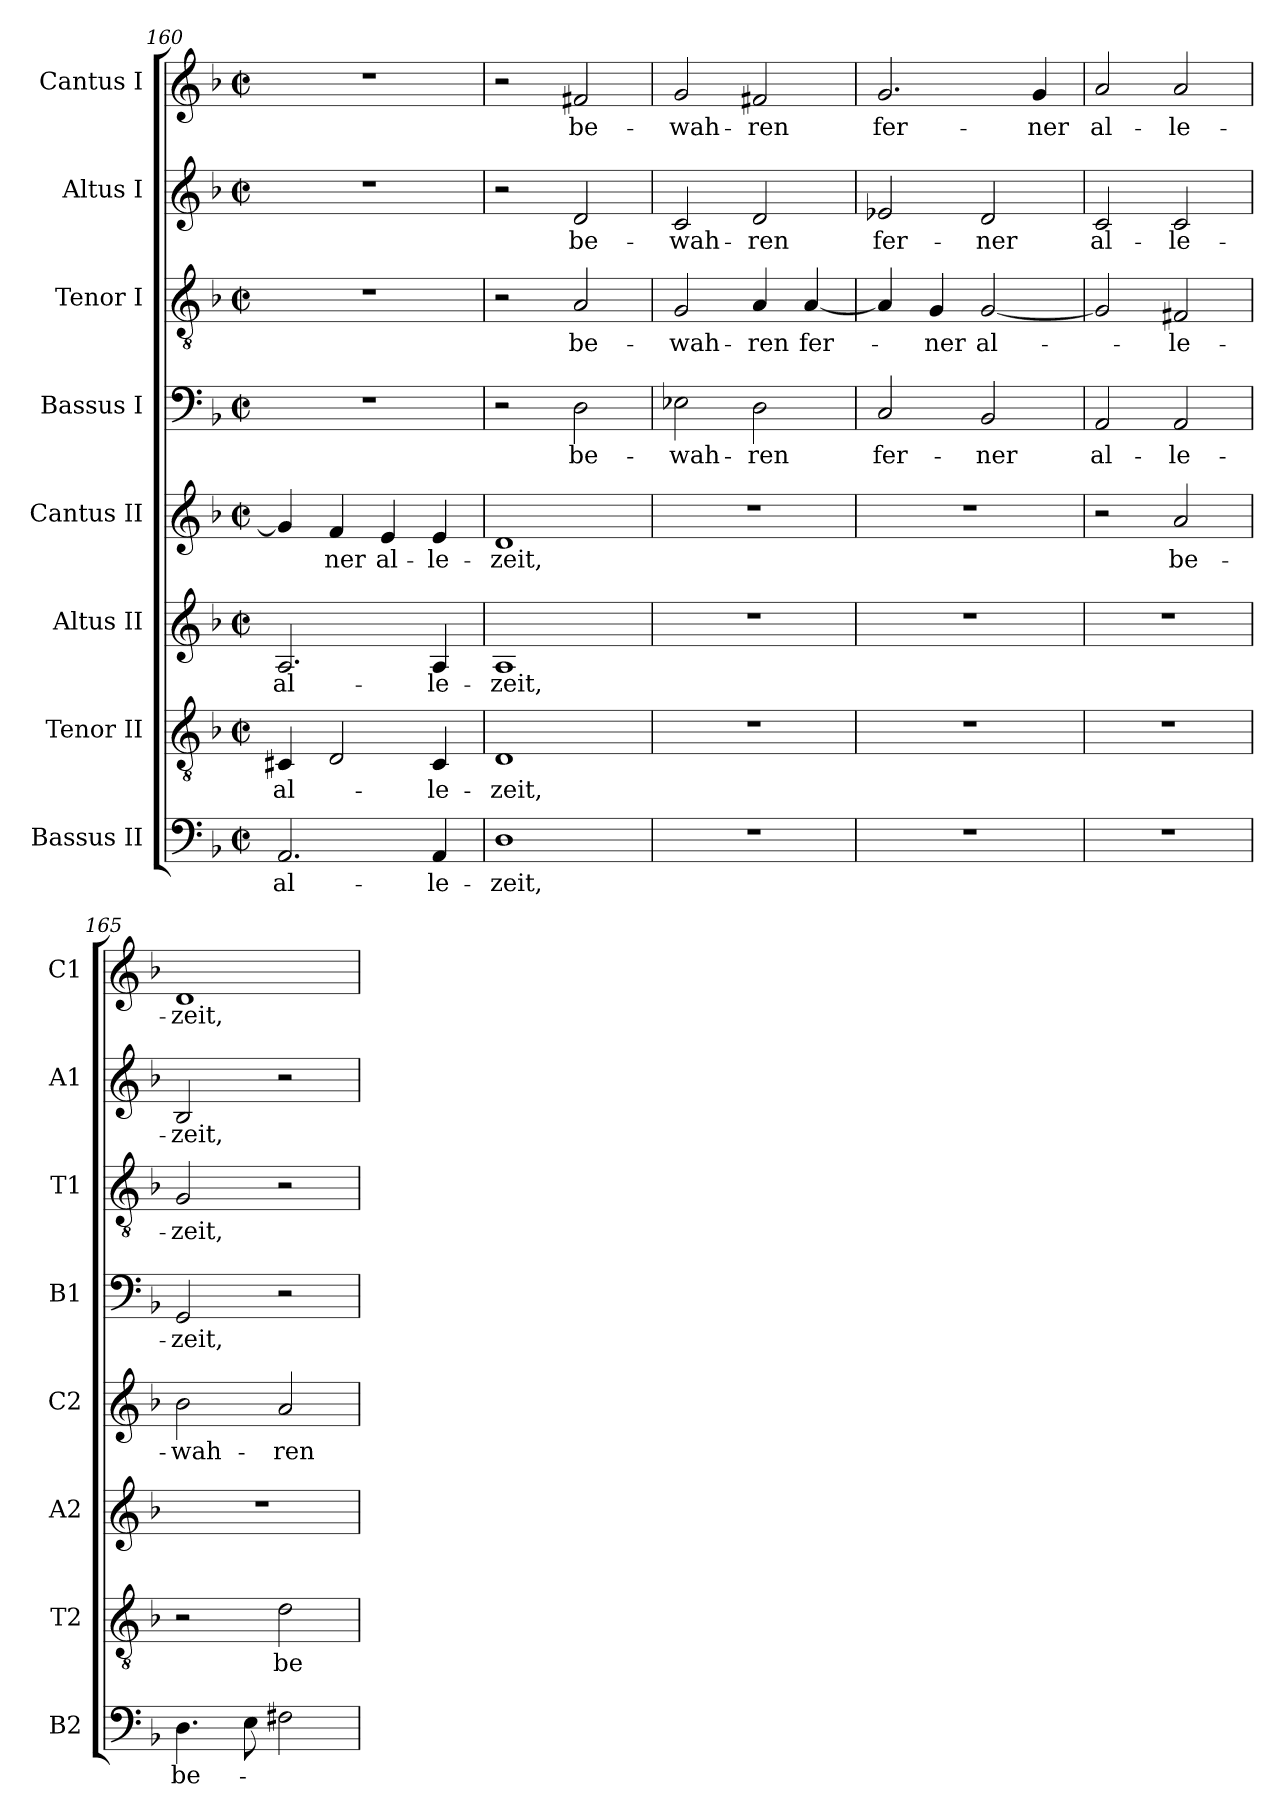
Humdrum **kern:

**kern	**text	**kern	**text	**kern	**text	**kern	**text	**kern	**text	**kern	**text	**kern	**text	**kern	**text
*part8	*part8	*part7	*part7	*part6	*part6	*part5	*part5	*part4	*part4	*part3	*part3	*part2	*part2	*part1	*part1
*staff8	*staff8	*staff7	*staff7	*staff6	*staff6	*staff5	*staff5	*staff4	*staff4	*staff3	*staff3	*staff2	*staff2	*staff1	*staff1
*I"Bassus II	*	*I"Tenor II	*	*I"Altus II	*	*I"Cantus II	*	*I"Bassus I	*	*I"Tenor I	*	*I"Altus I	*	*I"Cantus I	*
*I'B2	*	*I'T2	*	*I'A2	*	*I'C2	*	*I'B1	*	*I'T1	*	*I'A1	*	*I'C1	*
*clefF4	*	*clefGv2	*	*clefG2	*	*clefG2	*	*clefF4	*	*clefGv2	*	*clefG2	*	*clefG2	*
*k[b-]	*	*k[b-]	*	*k[b-]	*	*k[b-]	*	*k[b-]	*	*k[b-]	*	*k[b-]	*	*k[b-]	*
*F:	*	*F:	*	*F:	*	*F:	*	*F:	*	*F:	*	*F:	*	*F:	*
*M2/2	*	*M2/2	*	*M2/2	*	*M2/2	*	*M2/2	*	*M2/2	*	*M2/2	*	*M2/2	*
*met(c|)	*	*met(c|)	*	*met(c|)	*	*met(c|)	*	*met(c|)	*	*met(c|)	*	*met(c|)	*	*met(c|)	*
=160	=160	=160	=160	=160	=160	=160	=160	=160	=160	=160	=160	=160	=160	=160	=160
!	!LO:LY:b	!	!	!	!	!	!	!	!	!	!	!	!	!	!
!	!	!	!LO:LY:b	!	!	!	!	!	!	!	!	!	!	!	!
!	!	!	!	!	!LO:LY:b	!	!	!	!	!	!	!	!	!	!
2.AA/	al-	4C#X/	al-	2.A/	al-	4g/]	.	1r	.	1r	.	1r	.	1r	.
!	!	!	!	!	!	!	!LO:LY:b	!	!	!	!	!	!	!	!
.	.	2D/	.	.	.	4f/	-ner	.	.	.	.	.	.	.	.
!	!	!	!	!	!	!	!LO:LY:b	!	!	!	!	!	!	!	!
.	.	.	.	.	.	4e/	al-	.	.	.	.	.	.	.	.
!	!LO:LY:b	!	!	!	!	!	!	!	!	!	!	!	!	!	!
!	!	!	!LO:LY:b	!	!	!	!	!	!	!	!	!	!	!	!
!	!	!	!	!	!LO:LY:b	!	!	!	!	!	!	!	!	!	!
!	!	!	!	!	!	!	!LO:LY:b	!	!	!	!	!	!	!	!
4AA/	-le-	4C#/	-le-	4A/	-le-	4e/	-le-	.	.	.	.	.	.	.	.
=161	=161	=161	=161	=161	=161	=161	=161	=161	=161	=161	=161	=161	=161	=161	=161
!	!LO:LY:b	!	!	!	!	!	!	!	!	!	!	!	!	!	!
!	!	!	!LO:LY:b	!	!	!	!	!	!	!	!	!	!	!	!
!	!	!	!	!	!LO:LY:b	!	!	!	!	!	!	!	!	!	!
!	!	!	!	!	!	!	!LO:LY:b	!	!	!	!	!	!	!	!
1D	-zeit,	1D	-zeit,	1A	-zeit,	1d	-zeit,	2r	.	2r	.	2r	.	2r	.
!	!	!	!	!	!	!	!	!	!LO:LY:b	!	!	!	!	!	!
!	!	!	!	!	!	!	!	!	!	!	!LO:LY:b	!	!	!	!
!	!	!	!	!	!	!	!	!	!	!	!	!	!LO:LY:b	!	!
!	!	!	!	!	!	!	!	!	!	!	!	!	!	!	!LO:LY:b
.	.	.	.	.	.	.	.	2D\	be-	2A/	be-	2d/	be-	2f#X/	be-
=162	=162	=162	=162	=162	=162	=162	=162	=162	=162	=162	=162	=162	=162	=162	=162
!	!	!	!	!	!	!	!	!	!LO:LY:b	!	!	!	!	!	!
!	!	!	!	!	!	!	!	!	!	!	!LO:LY:b	!	!	!	!
!	!	!	!	!	!	!	!	!	!	!	!	!	!LO:LY:b	!	!
!	!	!	!	!	!	!	!	!	!	!	!	!	!	!	!LO:LY:b
1r	.	1r	.	1r	.	1r	.	2E-X\	-wah-	2G/	-wah-	2c/	-wah-	2g/	-wah-
!	!	!	!	!	!	!	!	!	!LO:LY:b	!	!	!	!	!	!
!	!	!	!	!	!	!	!	!	!	!	!LO:LY:b	!	!	!	!
!	!	!	!	!	!	!	!	!	!	!	!	!	!LO:LY:b	!	!
!	!	!	!	!	!	!	!	!	!	!	!	!	!	!	!LO:LY:b
.	.	.	.	.	.	.	.	2D\	-ren	4A/	-ren	2d/	-ren	2f#X/	-ren
!	!	!	!	!	!	!	!	!	!	!	!LO:LY:b	!	!	!	!
.	.	.	.	.	.	.	.	.	.	[4A/	fer-	.	.	.	.
=163	=163	=163	=163	=163	=163	=163	=163	=163	=163	=163	=163	=163	=163	=163	=163
!	!	!	!	!	!	!	!	!	!LO:LY:b	!	!	!	!	!	!
!	!	!	!	!	!	!	!	!	!	!	!	!	!LO:LY:b	!	!
!	!	!	!	!	!	!	!	!	!	!	!	!	!	!	!LO:LY:b
1r	.	1r	.	1r	.	1r	.	2C/	fer-	4A/]	.	2e-X/	fer-	2.g/	fer-
!	!	!	!	!	!	!	!	!	!	!	!LO:LY:b	!	!	!	!
.	.	.	.	.	.	.	.	.	.	4G/	-ner	.	.	.	.
!	!	!	!	!	!	!	!	!	!LO:LY:b	!	!	!	!	!	!
!	!	!	!	!	!	!	!	!	!	!	!LO:LY:b	!	!	!	!
!	!	!	!	!	!	!	!	!	!	!	!	!	!LO:LY:b	!	!
.	.	.	.	.	.	.	.	2BB-/	-ner	[2G/	al-	2d/	-ner	.	.
!	!	!	!	!	!	!	!	!	!	!	!	!	!	!	!LO:LY:b
.	.	.	.	.	.	.	.	.	.	.	.	.	.	4g/	-ner
!!LO:LB:g=z
=164	=164	=164	=164	=164	=164	=164	=164	=164	=164	=164	=164	=164	=164	=164	=164
!	!	!	!	!	!	!	!	!	!LO:LY:b	!	!	!	!	!	!
!	!	!	!	!	!	!	!	!	!	!	!	!	!LO:LY:b	!	!
!	!	!	!	!	!	!	!	!	!	!	!	!	!	!	!LO:LY:b
1r	.	1r	.	1r	.	2r	.	2AA/	al-	2G/]	.	2c/	al-	2a/	al-
!	!	!	!	!	!	!	!LO:LY:b	!	!	!	!	!	!	!	!
!	!	!	!	!	!	!	!	!	!LO:LY:b	!	!	!	!	!	!
!	!	!	!	!	!	!	!	!	!	!	!LO:LY:b	!	!	!	!
!	!	!	!	!	!	!	!	!	!	!	!	!	!LO:LY:b	!	!
!	!	!	!	!	!	!	!	!	!	!	!	!	!	!	!LO:LY:b
.	.	.	.	.	.	2a/	be-	2AA/	-le-	2F#X/	-le-	2c/	-le-	2a/	-le-
=165	=165	=165	=165	=165	=165	=165	=165	=165	=165	=165	=165	=165	=165	=165	=165
!	!LO:LY:b	!	!	!	!	!	!	!	!	!	!	!	!	!	!
!	!	!	!	!	!	!	!LO:LY:b	!	!	!	!	!	!	!	!
!	!	!	!	!	!	!	!	!	!LO:LY:b	!	!	!	!	!	!
!	!	!	!	!	!	!	!	!	!	!	!LO:LY:b	!	!	!	!
!	!	!	!	!	!	!	!	!	!	!	!	!	!LO:LY:b	!	!
!	!	!	!	!	!	!	!	!	!	!	!	!	!	!	!LO:LY:b
4.D\	be-	2r	.	1r	.	2b-\	-wah-	2GG/	-zeit,	2G/	-zeit,	2B-/	-zeit,	1d	-zeit,
8E\	.	.	.	.	.	.	.	.	.	.	.	.	.	.	.
!	!	!	!LO:LY:b	!	!	!	!	!	!	!	!	!	!	!	!
!	!	!	!	!	!	!	!LO:LY:b	!	!	!	!	!	!	!	!
2F#X\	.	2d\	be-	.	.	2a/	-ren	2r	.	2r	.	2r	.	.	.
=	=	=	=	=	=	=	=	=	=	=	=	=	=	=	=
*-	*-	*-	*-	*-	*-	*-	*-	*-	*-	*-	*-	*-	*-	*-	*-
